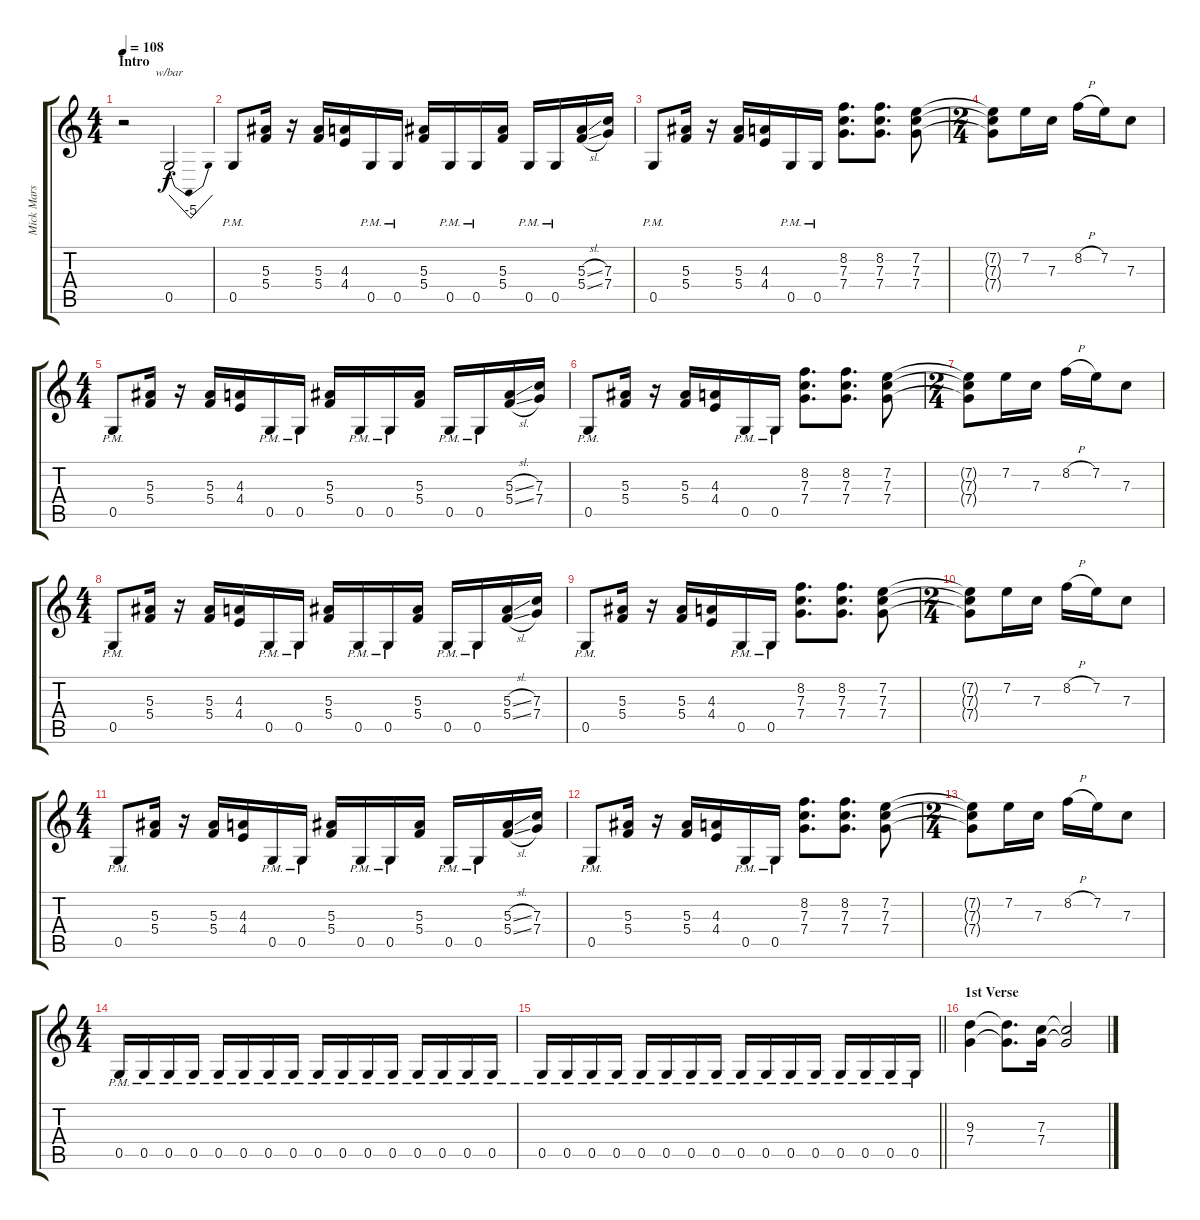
\track ("Mick Mars - Lead Guitar" "Mick Mars ") {instrument distortionguitar}
\staff {score tabs}
\tuning (D4 A3 F3 C3 G2 D2) {hide}
\ts (4 4)
\section ("" "Intro")
\tempo 108
\clef g2
\ks c
r.2{dy f instrument distortionguitar} 0.5.2{tbe (dip default 0 0 30 -20 60 0)} |
0.5{pm}.8 (5.3 5.4).16 r.16 (5.3 5.4).16 (4.3 4.4).16 0.5{pm}.16 0.5{pm}.16 (5.3 5.4).16 0.5{pm}.16 0.5{pm}.16 (5.3 5.4).16 0.5{pm}.16 0.5{pm}.16 (5.3{sl} 5.4{sl}).16 (7.3 7.4).16 |
0.5{pm}.8 (5.3 5.4).16 r.16 (5.3 5.4).16 (4.3 4.4).16 0.5{pm}.16 0.5{pm}.16 (8.2 7.3 7.4).8{d} (8.2 7.3 7.4).8{d} (7.2 7.3 7.4).8 |
\ts (2 4)
(7.2{t} 7.3{t} 7.4{t}).8 7.2.16 7.3.16 8.2{h}.16 7.2.16 7.3.8 |
\ts (4 4)
0.5{pm}.8 (5.3 5.4).16 r.16 (5.3 5.4).16 (4.3 4.4).16 0.5{pm}.16 0.5{pm}.16 (5.3 5.4).16 0.5{pm}.16 0.5{pm}.16 (5.3 5.4).16 0.5{pm}.16 0.5{pm}.16 (5.3{sl} 5.4{sl}).16 (7.3 7.4).16 |
0.5{pm}.8 (5.3 5.4).16 r.16 (5.3 5.4).16 (4.3 4.4).16 0.5{pm}.16 0.5{pm}.16 (8.2 7.3 7.4).8{d} (8.2 7.3 7.4).8{d} (7.2 7.3 7.4).8 |
\ts (2 4)
(7.2{t} 7.3{t} 7.4{t}).8 7.2.16 7.3.16 8.2{h}.16 7.2.16 7.3.8 |
\ts (4 4)
0.5{pm}.8 (5.3 5.4).16 r.16 (5.3 5.4).16 (4.3 4.4).16 0.5{pm}.16 0.5{pm}.16 (5.3 5.4).16 0.5{pm}.16 0.5{pm}.16 (5.3 5.4).16 0.5{pm}.16 0.5{pm}.16 (5.3{sl} 5.4{sl}).16 (7.3 7.4).16 |
0.5{pm}.8 (5.3 5.4).16 r.16 (5.3 5.4).16 (4.3 4.4).16 0.5{pm}.16 0.5{pm}.16 (8.2 7.3 7.4).8{d} (8.2 7.3 7.4).8{d} (7.2 7.3 7.4).8 |
\ts (2 4)
(7.2{t} 7.3{t} 7.4{t}).8 7.2.16 7.3.16 8.2{h}.16 7.2.16 7.3.8 |
\ts (4 4)
0.5{pm}.8 (5.3 5.4).16 r.16 (5.3 5.4).16 (4.3 4.4).16 0.5{pm}.16 0.5{pm}.16 (5.3 5.4).16 0.5{pm}.16 0.5{pm}.16 (5.3 5.4).16 0.5{pm}.16 0.5{pm}.16 (5.3{sl} 5.4{sl}).16 (7.3 7.4).16 |
0.5{pm}.8 (5.3 5.4).16 r.16 (5.3 5.4).16 (4.3 4.4).16 0.5{pm}.16 0.5{pm}.16 (8.2 7.3 7.4).8{d} (8.2 7.3 7.4).8{d} (7.2 7.3 7.4).8 |
\ts (2 4)
(7.2{t} 7.3{t} 7.4{t}).8 7.2.16 7.3.16 8.2{h}.16 7.2.16 7.3.8 |
\ts (4 4)
0.5{pm}.16 0.5{pm}.16 0.5{pm}.16 0.5{pm}.16 0.5{pm}.16 0.5{pm}.16 0.5{pm}.16 0.5{pm}.16 0.5{pm}.16 0.5{pm}.16 0.5{pm}.16 0.5{pm}.16 0.5{pm}.16 0.5{pm}.16 0.5{pm}.16 0.5{pm}.16 |
\barLineRight lightlight
0.5{pm}.16 0.5{pm}.16 0.5{pm}.16 0.5{pm}.16 0.5{pm}.16 0.5{pm}.16 0.5{pm}.16 0.5{pm}.16 0.5{pm}.16 0.5{pm}.16 0.5{pm}.16 0.5{pm}.16 0.5{pm}.16 0.5{pm}.16 0.5{pm}.16 0.5{pm}.16 |
\section ("" "1st Verse")
(9.3 7.4).4 (9.3{t} 7.4{t}).8{d} (7.3 7.4).16 (7.3{t} 7.4{t}).2
